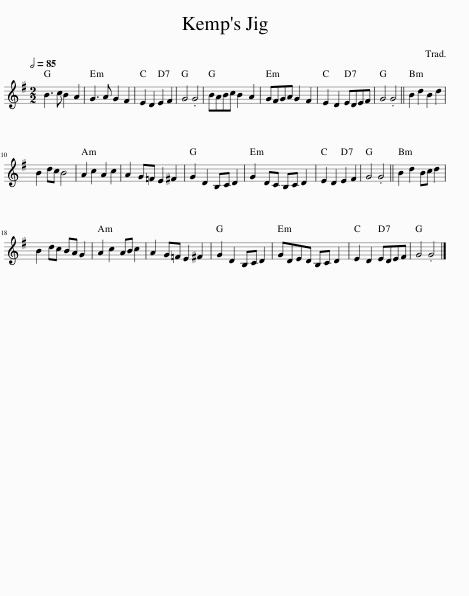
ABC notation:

X:1
L:1/8
Q:1/2=85
M:2/2
I:linebreak $
K:G
V:1 treble
V:1
 B3 c B2 A2 | G3 A G2 F2 | E2 D2 E2 F2 | G4 .G4 | BABc B2 A2 | %5
 GFGA G2 F2 | E2 D2 EDEF | G4 .G4 || B2 d2 B2 d2 |$ B2 dc B4 | %10
 A2 c2 A2 c2 | A2 G=F E2 ^F2 | G2 D2 B,C D2 | G2 DC B,C D2 | E2 D2 E2 F2 | %15
 G4 .G4 || B2 d2 Bc d2 |$ B2 dc BA G2 | A2 c2 AB c2 | A2 G=F E2 ^F2 | %20
 G2 D2 B,C D2 | GDED B,C D2 | E2 D2 EDEF | G4 .G4 |] %24
